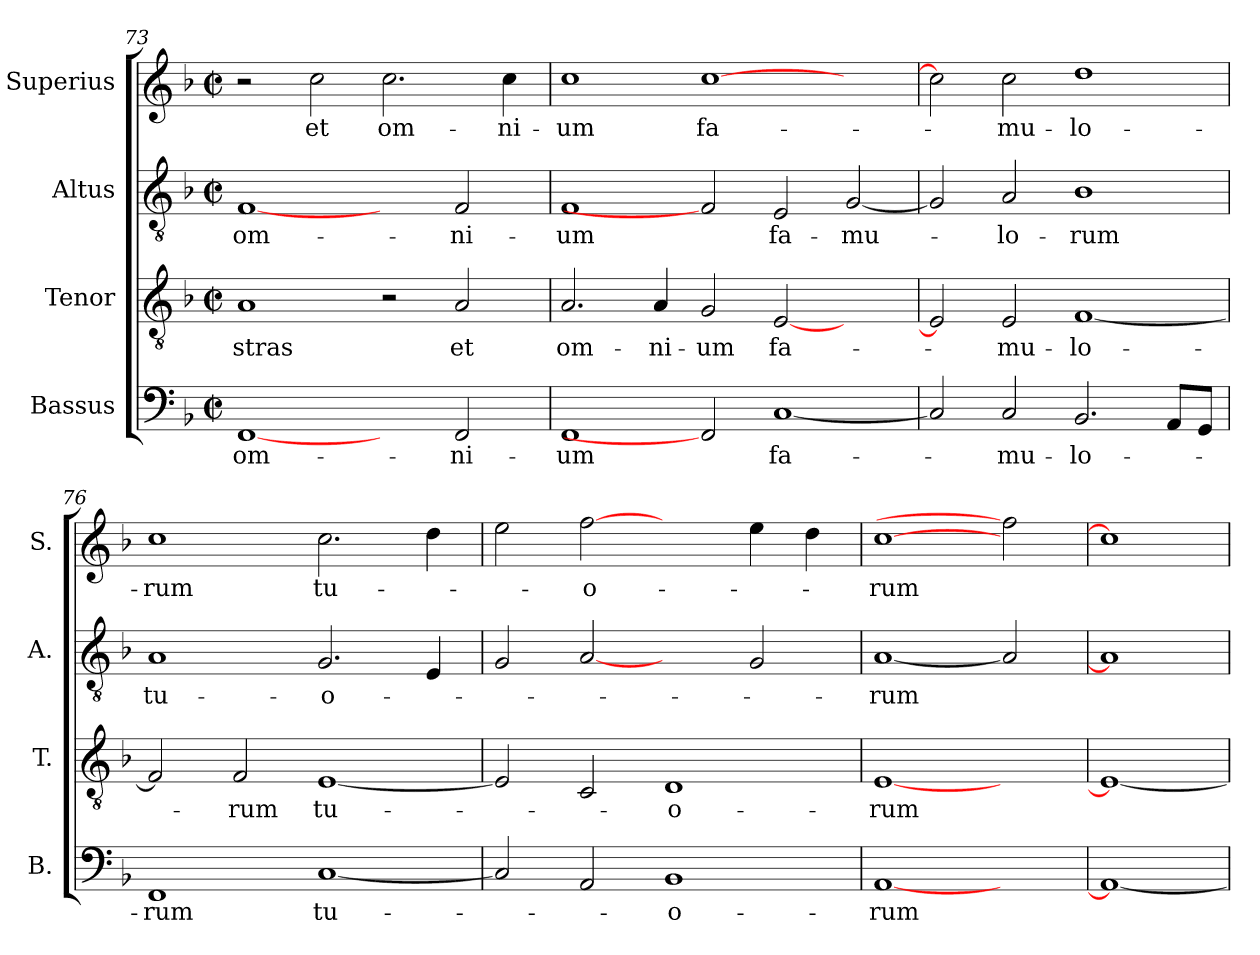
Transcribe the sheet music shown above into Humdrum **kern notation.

**kern	**text	**kern	**text	**kern	**text	**kern	**text
*part4	*part4	*part3	*part3	*part2	*part2	*part1	*part1
*staff4	*staff4	*staff3	*staff3	*staff2	*staff2	*staff1	*staff1
*I"Bassus	*	*I"Tenor	*	*I"Altus	*	*I"Superius	*
*I'B.	*	*I'T.	*	*I'A.	*	*I'S.	*
*clefF4	*	*clefGv2	*	*clefGv2	*	*clefG2	*
*	*	*ITrd7c12	*	*ITrd7c12	*	*	*
*k[b-]	*	*k[b-]	*	*k[b-]	*	*k[b-]	*
*F:	*	*F:	*	*F:	*	*F:	*
*M2/2	*	*M2/2	*	*M2/2	*	*M2/2	*
*met(c|)	*	*met(c|)	*	*met(c|)	*	*met(c|)	*
=73	=73	=73	=73	=73	=73	=73	=73
!	!LO:LY:b:color=#000000	!	!	!	!	!	!
!	!	!	!LO:LY:b:color=#000000	!	!	!	!
!	!	!	!	!	!LO:LY:b:color=#000000	!	!
[1FFi	om-	1AAi	-stras	[1FFi	om-	2r	.
!	!	!	!	!	!	!	!LO:LY:b:color=#000000
.	.	.	.	.	.	2cci\	et
!	!	!	!	!	!	!	!LO:LY:b:color=#000000
2ryy	.	2r	.	2ryy	.	2.cci\	om-
!	!LO:LY:b:color=#000000	!	!	!	!	!	!
!	!	!	!LO:LY:b:color=#000000	!	!	!	!
!	!	!	!	!	!LO:LY:b:color=#000000	!	!
2FFi/	-ni-	2AAi/	et	2FFi/	-ni-	.	.
!	!	!	!	!	!	!	!LO:LY:b:color=#000000
.	.	.	.	.	.	4cci\	-ni-
!!LO:PB:g=z
=74	=74	=74	=74	=74	=74	=74	=74
!	!LO:LY:b:color=#000000	!	!	!	!	!	!
!	!	!	!LO:LY:b:color=#000000	!	!	!	!
!	!	!	!	!	!LO:LY:b:color=#000000	!	!
!	!	!	!	!	!	!	!LO:LY:b:color=#000000
1FFi	-um	2.AAi/	om-	1FFi	-um	1cci	-um
!	!	!	!LO:LY:b:color=#000000	!	!	!	!
.	.	4AAi/	-ni-	.	.	.	.
!	!	!	!LO:LY:b:color=#000000	!	!	!	!
!	!	!	!	!	!	!	!LO:LY:b:color=#000000
2FFi]	.	2GGi/	-um	2FFi]	.	[>1cci	fa-
!	!LO:LY:b:color=#000000	!	!	!	!	!	!
!	!	!	!LO:LY:b:color=#000000	!	!	!	!
!	!	!	!	!	!LO:LY:b:color=#000000	!	!
[<1Ci	fa-	[<2EEi/	fa-	2EEi/	fa-	.	.
!	!	!	!	!	!LO:LY:b:color=#000000	!	!
.	.	2ryy	.	[<2GGi/	-mu-	2ryy	.
=75	=75	=75	=75	=75	=75	=75	=75
2Ci/]	.	2EEi/]	.	2GGi/]	.	2cci\]	.
!	!LO:LY:b:color=#000000	!	!	!	!	!	!
!	!	!	!LO:LY:b:color=#000000	!	!	!	!
!	!	!	!	!	!LO:LY:b:color=#000000	!	!
!	!	!	!	!	!	!	!LO:LY:b:color=#000000
2Ci/	-mu-	2EEi/	-mu-	2AAi/	-lo-	2cci\	-mu-
!	!LO:LY:b:color=#000000	!	!	!	!	!	!
!	!	!	!LO:LY:b:color=#000000	!	!	!	!
!	!	!	!	!	!LO:LY:b:color=#000000	!	!
!	!	!	!	!	!	!	!LO:LY:b:color=#000000
2.BB-i/	-lo-	[<1FFi	-lo-	1BB-i	-rum	1ddi	-lo-
8AAi/L	.	.	.	.	.	.	.
8GGi/J	.	.	.	.	.	.	.
=76	=76	=76	=76	=76	=76	=76	=76
!	!LO:LY:b:color=#000000	!	!	!	!	!	!
!	!	!	!	!	!LO:LY:b:color=#000000	!	!
!	!	!	!	!	!	!	!LO:LY:b:color=#000000
1FFi	-rum	2FFi/]	.	1AAi	tu-	1cci	-rum
!	!	!	!LO:LY:b:color=#000000	!	!	!	!
.	.	2FFi/	-rum	.	.	.	.
!	!LO:LY:b:color=#000000	!	!	!	!	!	!
!	!	!	!LO:LY:b:color=#000000	!	!	!	!
!	!	!	!	!	!LO:LY:b:color=#000000	!	!
!	!	!	!	!	!	!	!LO:LY:b:color=#000000
[<1Ci	tu-	[<1EEi	tu-	2.GGi/	-o-	2.cci\	tu-
.	.	.	.	4EEi/	.	4ddi\	.
=77	=77	=77	=77	=77	=77	=77	=77
2Ci/]	.	2EEi/]	.	2GGi/	.	2eei\	.
!	!	!	!	!	!	!	!LO:LY:b:color=#000000
2AAi/	.	2CCi/	.	[2AAi	.	[2ffi	-o-
!	!LO:LY:b:color=#000000	!	!	!	!	!	!
!	!	!	!LO:LY:b:color=#000000	!	!	!	!
1BB-i	-o-	1DDi	-o-	2ryy	.	2ryy	.
.	.	.	.	2GGi/	.	4eei\	.
.	.	.	.	.	.	4ddi\	.
=78	=78	=78	=78	=78	=78	=78	=78
!	!LO:LY:b:color=#000000	!	!	!	!	!	!
!	!	!	!LO:LY:b:color=#000000	!	!	!	!
!	!	!	!	!	!LO:LY:b:color=#000000	!	!
!	!	!	!	!	!	!	!LO:LY:b:color=#000000
[<1AAi	-rum	[<1EEi	-rum	[1AAi	-rum	[1cci	-rum
2ryy	.	2ryy	.	2AAi]	.	2ffi]	.
=79	=79	=79	=79	=79	=79	=79	=79
1AAi_	.	1EEi_	.	1AAi]	.	1cci]	.
=	=	=	=	=	=	=	=
*-	*-	*-	*-	*-	*-	*-	*-
